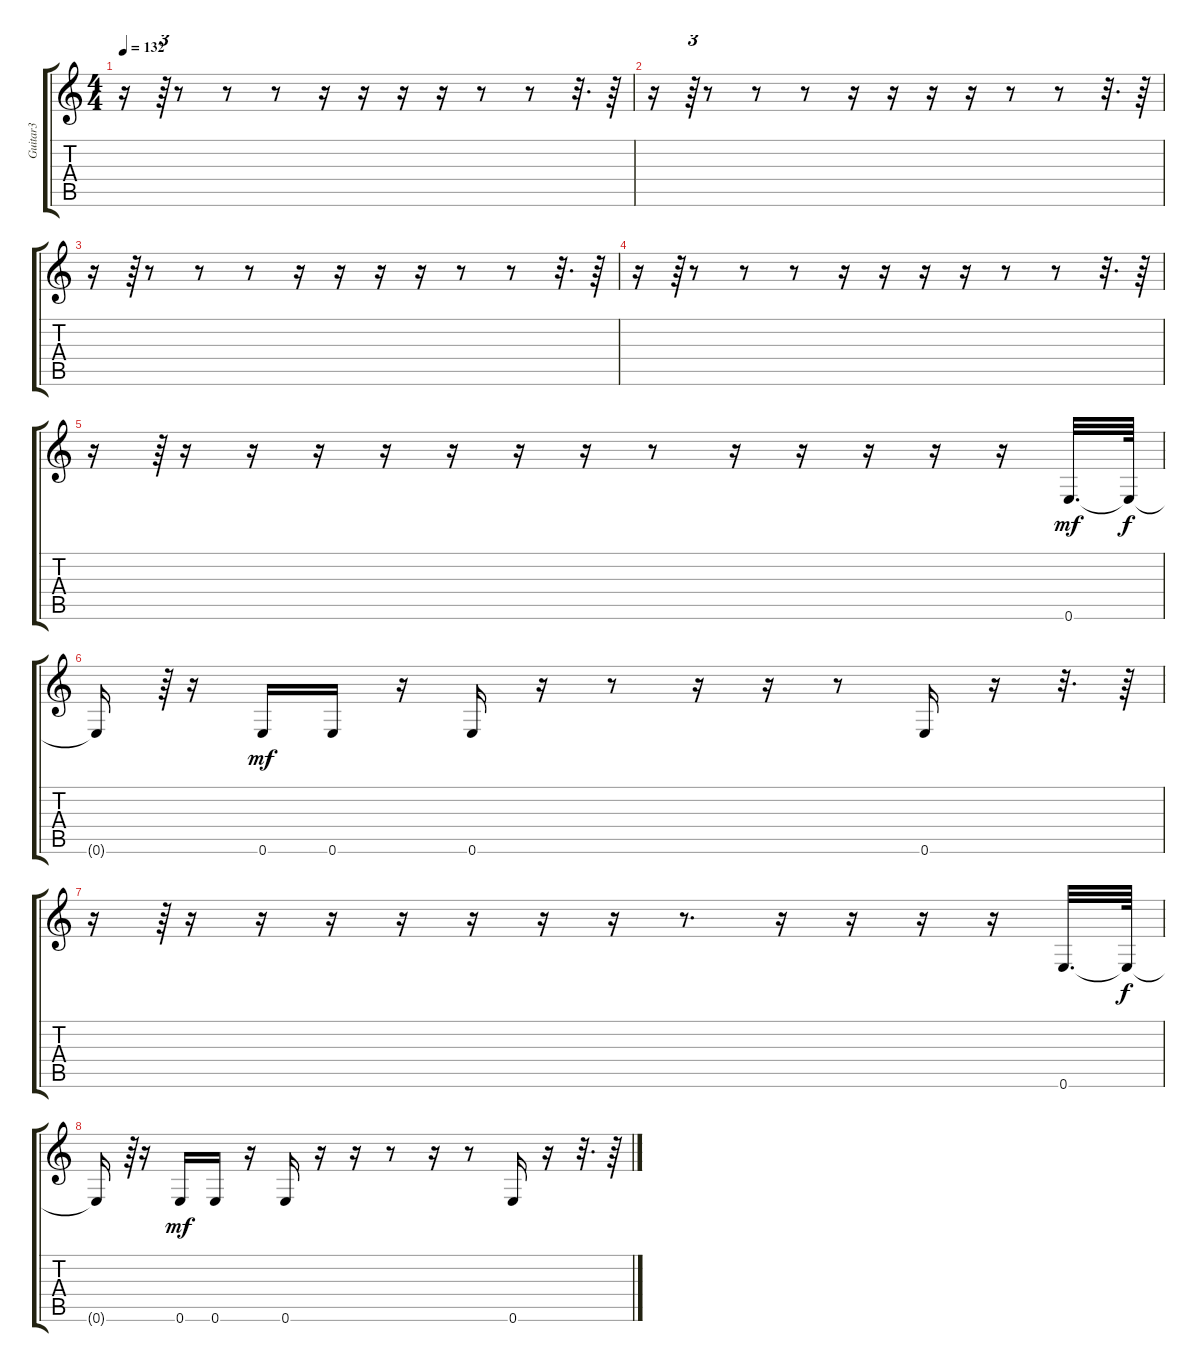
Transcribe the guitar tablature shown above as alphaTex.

\track ("Guitar3" "Guitar3") {instrument electricguitarjazz}
\staff {score tabs}
\tuning (E4 B3 G3 D3 A2 E2) {hide}
\ts (4 4)
\tempo 132
\clef g2
\ks c
r.16{dy mf} r.64{tu (3 2)} r.8 r.8 r.8 r.16 r.16 r.16 r.16 r.8 r.8 r.32{d} r.64 |
r.16 r.64{tu (3 2)} r.8 r.8 r.8 r.16 r.16 r.16 r.16 r.8 r.8 r.32{d} r.64 |
r.16 r.64{tu (3 2)} r.8 r.8 r.8 r.16 r.16 r.16 r.16 r.8 r.8 r.32{d} r.64 |
r.16 r.64{tu (3 2)} r.8 r.8 r.8 r.16 r.16 r.16 r.16 r.8 r.8 r.32{d} r.64 |
r.16 r.64{tu (3 2)} r.16 r.16 r.16 r.16 r.16 r.16 r.16 r.8 r.16 r.16 r.16 r.16 r.16 0.6.32{d} 0.6{t}.64{dy f} |
0.6{t}.16 r.64{tu (3 2)} r.16 0.6.16{dy mf} 0.6.16 r.16 0.6.16 r.16 r.8 r.16 r.16 r.8 0.6.16 r.16 r.32{d} r.64 |
r.16 r.64{tu (3 2)} r.16 r.16 r.16 r.16 r.16 r.16 r.16 r.8{d} r.16 r.16 r.16 r.16 0.6.32{d} 0.6{t}.64{dy f} |
0.6{t}.16 r.64{tu (3 2)} r.16 0.6.16{dy mf} 0.6.16 r.16 0.6.16 r.16 r.16 r.8 r.16 r.8 0.6.16 r.16 r.32{d} r.64
